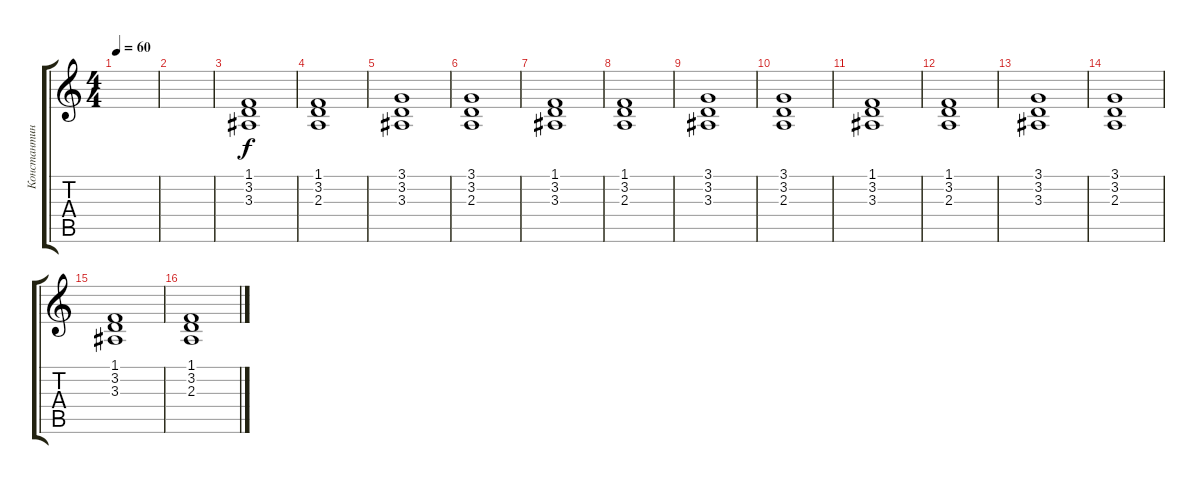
\track ("Константин Бекрев" "Константин") {instrument synthstrings2}
\staff {score tabs}
\tuning (E4 B3 G3 D3 A2 E2) {hide}
\ts (4 4)
\tempo 60
\clef g2
\ks c
|
|
(1.1 3.2 3.3).1 |
(1.1 3.2 2.3).1 |
(3.1 3.2 3.3).1 |
(3.1 3.2 2.3).1 |
(1.1 3.2 3.3).1 |
(1.1 3.2 2.3).1 |
(3.1 3.2 3.3).1 |
(3.1 3.2 2.3).1 |
(1.1 3.2 3.3).1 |
(1.1 3.2 2.3).1 |
(3.1 3.2 3.3).1 |
(3.1 3.2 2.3).1 |
(1.1 3.2 3.3).1 |
(1.1 3.2 2.3).1
